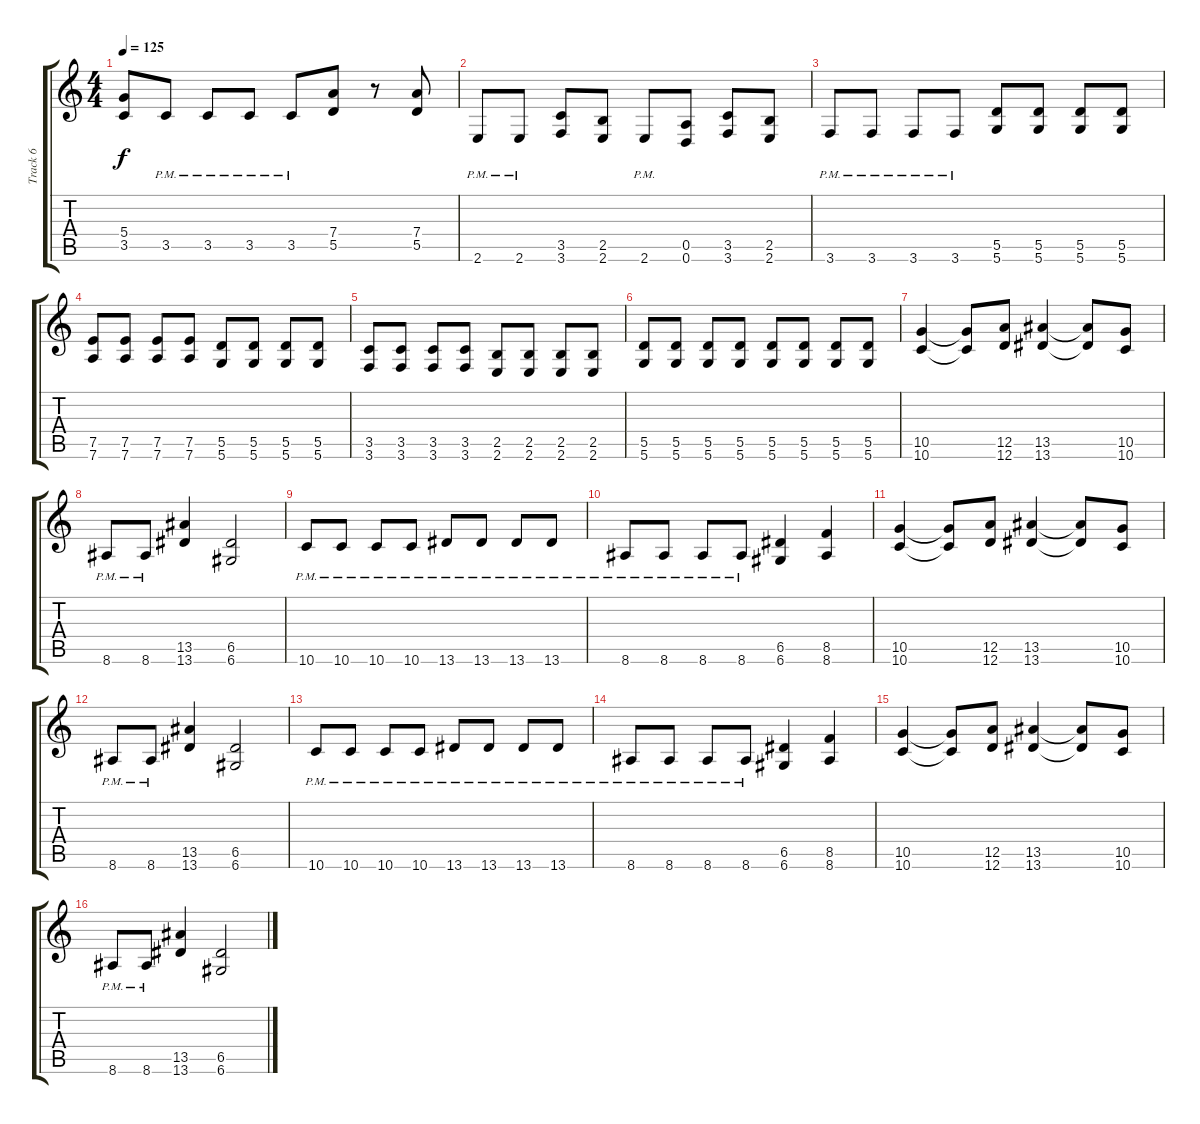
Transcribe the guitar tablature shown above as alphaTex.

\track ("Track 6" "Track 6") {instrument distortionguitar}
\staff {score tabs}
\tuning (E4 B3 G3 D3 A2 D2) {hide}
\ts (4 4)
\tempo 125
\clef g2
\ks c
(5.4 3.5).8{dy f} 3.5{pm}.8 3.5{pm}.8 3.5{pm}.8 3.5{pm}.8 (7.4 5.5).8 r.8 (7.4 5.5).8 |
2.6{pm}.8 2.6{pm}.8 (3.5 3.6).8 (2.5 2.6).8 2.6{pm}.8 (0.5 0.6).8 (3.5 3.6).8 (2.5 2.6).8 |
3.6{pm}.8 3.6{pm}.8 3.6{pm}.8 3.6{pm}.8 (5.5 5.6).8 (5.5 5.6).8 (5.5 5.6).8 (5.5 5.6).8 |
(7.5 7.6).8 (7.5 7.6).8 (7.5 7.6).8 (7.5 7.6).8 (5.5 5.6).8 (5.5 5.6).8 (5.5 5.6).8 (5.5 5.6).8 |
(3.5 3.6).8 (3.5 3.6).8 (3.5 3.6).8 (3.5 3.6).8 (2.5 2.6).8 (2.5 2.6).8 (2.5 2.6).8 (2.5 2.6).8 |
(5.5 5.6).8 (5.5 5.6).8 (5.5 5.6).8 (5.5 5.6).8 (5.5 5.6).8 (5.5 5.6).8 (5.5 5.6).8 (5.5 5.6).8 |
(10.5 10.6).4 (10.5{t} 10.6{t}).8 (12.5 12.6).8 (13.5 13.6).4 (13.5{t} 13.6{t}).8 (10.5 10.6).8 |
8.6{pm}.8 8.6{pm}.8 (13.5 13.6).4 (6.5 6.6).2 |
10.6{pm}.8 10.6{pm}.8 10.6{pm}.8 10.6{pm}.8 13.6{pm}.8 13.6{pm}.8 13.6{pm}.8 13.6{pm}.8 |
8.6{pm}.8 8.6{pm}.8 8.6{pm}.8 8.6{pm}.8 (6.5 6.6).4 (8.5 8.6).4 |
(10.5 10.6).4 (10.5{t} 10.6{t}).8 (12.5 12.6).8 (13.5 13.6).4 (13.5{t} 13.6{t}).8 (10.5 10.6).8 |
8.6{pm}.8 8.6{pm}.8 (13.5 13.6).4 (6.5 6.6).2 |
10.6{pm}.8 10.6{pm}.8 10.6{pm}.8 10.6{pm}.8 13.6{pm}.8 13.6{pm}.8 13.6{pm}.8 13.6{pm}.8 |
8.6{pm}.8 8.6{pm}.8 8.6{pm}.8 8.6{pm}.8 (6.5 6.6).4 (8.5 8.6).4 |
(10.5 10.6).4 (10.5{t} 10.6{t}).8 (12.5 12.6).8 (13.5 13.6).4 (13.5{t} 13.6{t}).8 (10.5 10.6).8 |
8.6{pm}.8 8.6{pm}.8 (13.5 13.6).4 (6.5 6.6).2
